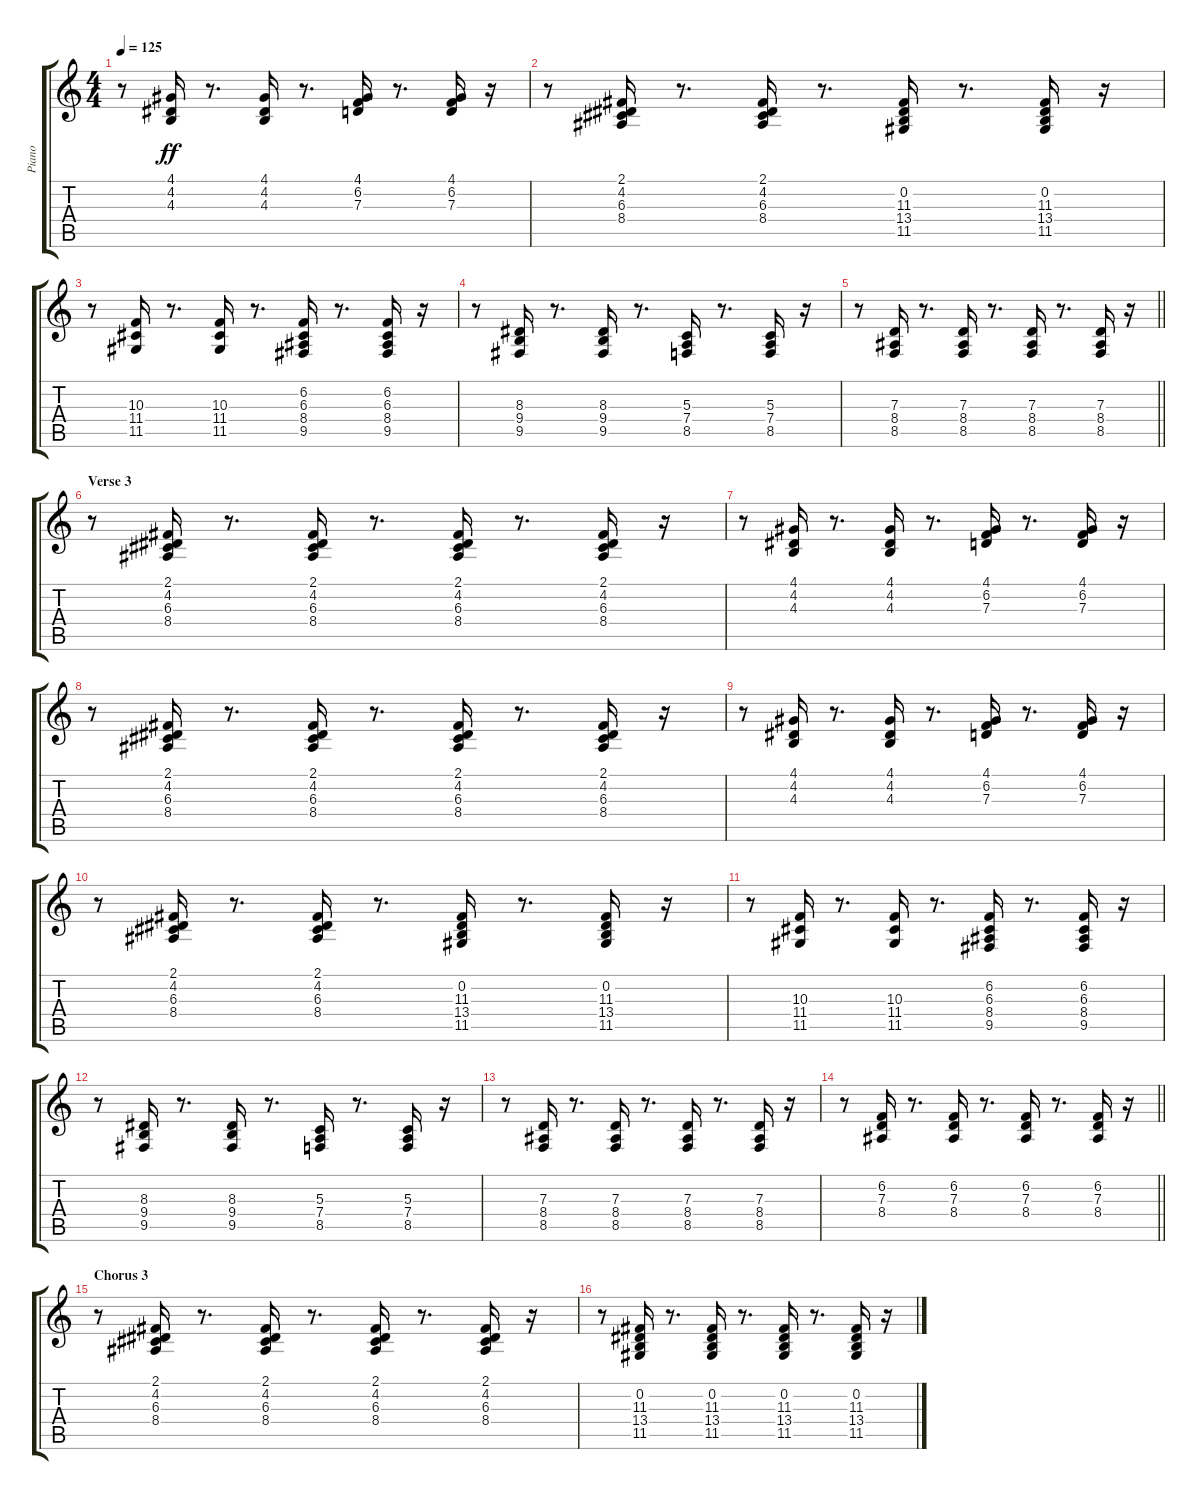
\track ("Piano" "Piano") {instrument brightacousticpiano}
\staff {score tabs}
\tuning (E4 B3 G3 D3 A2 E2) {hide}
\ts (4 4)
\tempo 125
\clef g2
\ks c
r.8{dy ff} (4.1 4.2 4.3).16 r.8{d} (4.1 4.2 4.3).16 r.8{d} (4.1 6.2 7.3).16 r.8{d} (4.1 6.2 7.3).16 r.16 |
r.8 (2.1 4.2 6.3 8.4).16 r.8{d} (2.1 4.2 6.3 8.4).16 r.8{d} (0.2 11.3 13.4 11.5).16 r.8{d} (0.2 11.3 13.4 11.5).16 r.16 |
r.8 (10.3 11.4 11.5).16 r.8{d} (10.3 11.4 11.5).16 r.8{d} (6.2 6.3 8.4 9.5).16 r.8{d} (6.2 6.3 8.4 9.5).16 r.16 |
r.8 (8.3 9.4 9.5).16 r.8{d} (8.3 9.4 9.5).16 r.8{d} (5.3 7.4 8.5).16 r.8{d} (5.3 7.4 8.5).16 r.16 |
\barLineRight lightlight
r.8 (7.3 8.4 8.5).16 r.8{d} (7.3 8.4 8.5).16 r.8{d} (7.3 8.4 8.5).16 r.8{d} (7.3 8.4 8.5).16 r.16 |
\section ("" "Verse 3")
r.8 (2.1 4.2 6.3 8.4).16 r.8{d} (2.1 4.2 6.3 8.4).16 r.8{d} (2.1 4.2 6.3 8.4).16 r.8{d} (2.1 4.2 6.3 8.4).16 r.16 |
r.8 (4.1 4.2 4.3).16 r.8{d} (4.1 4.2 4.3).16 r.8{d} (4.1 6.2 7.3).16 r.8{d} (4.1 6.2 7.3).16 r.16 |
r.8 (2.1 4.2 6.3 8.4).16 r.8{d} (2.1 4.2 6.3 8.4).16 r.8{d} (2.1 4.2 6.3 8.4).16 r.8{d} (2.1 4.2 6.3 8.4).16 r.16 |
r.8 (4.1 4.2 4.3).16 r.8{d} (4.1 4.2 4.3).16 r.8{d} (4.1 6.2 7.3).16 r.8{d} (4.1 6.2 7.3).16 r.16 |
r.8 (2.1 4.2 6.3 8.4).16 r.8{d} (2.1 4.2 6.3 8.4).16 r.8{d} (0.2 11.3 13.4 11.5).16 r.8{d} (0.2 11.3 13.4 11.5).16 r.16 |
r.8 (10.3 11.4 11.5).16 r.8{d} (10.3 11.4 11.5).16 r.8{d} (6.2 6.3 8.4 9.5).16 r.8{d} (6.2 6.3 8.4 9.5).16 r.16 |
r.8 (8.3 9.4 9.5).16 r.8{d} (8.3 9.4 9.5).16 r.8{d} (5.3 7.4 8.5).16 r.8{d} (5.3 7.4 8.5).16 r.16 |
r.8 (7.3 8.4 8.5).16 r.8{d} (7.3 8.4 8.5).16 r.8{d} (7.3 8.4 8.5).16 r.8{d} (7.3 8.4 8.5).16 r.16 |
\barLineRight lightlight
r.8 (6.2 7.3 8.4).16 r.8{d} (6.2 7.3 8.4).16 r.8{d} (6.2 7.3 8.4).16 r.8{d} (6.2 7.3 8.4).16 r.16 |
\section ("" "Chorus 3")
r.8 (2.1 4.2 6.3 8.4).16 r.8{d} (2.1 4.2 6.3 8.4).16 r.8{d} (2.1 4.2 6.3 8.4).16 r.8{d} (2.1 4.2 6.3 8.4).16 r.16 |
r.8 (0.2 11.3 13.4 11.5).16 r.8{d} (0.2 11.3 13.4 11.5).16 r.8{d} (0.2 11.3 13.4 11.5).16 r.8{d} (0.2 11.3 13.4 11.5).16 r.16
